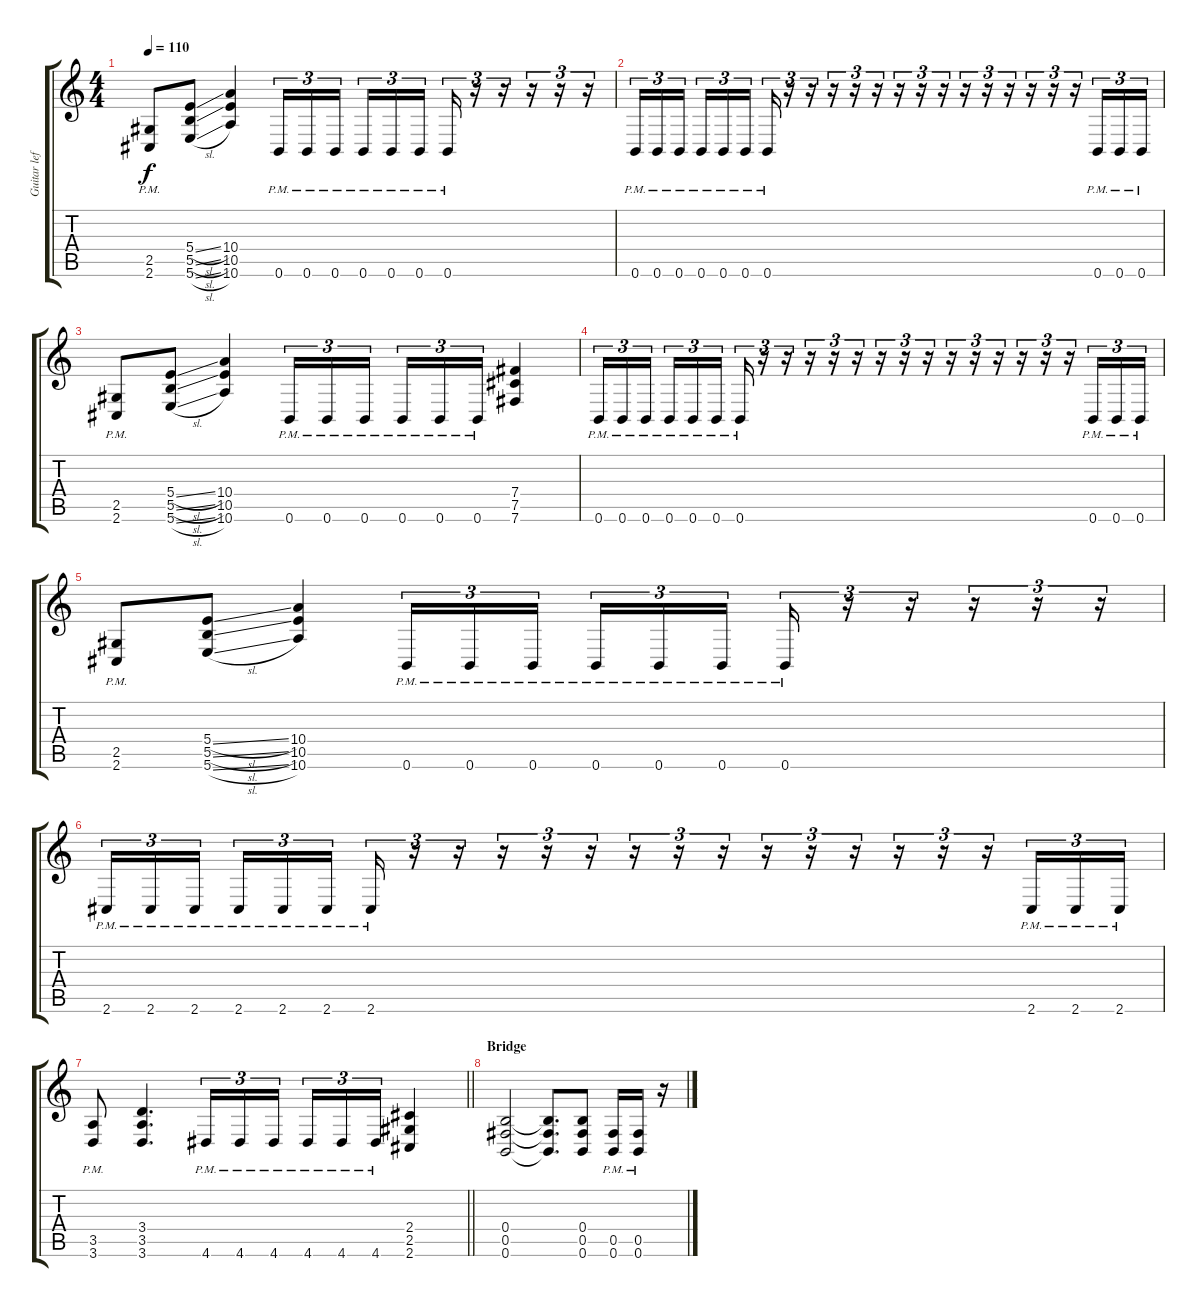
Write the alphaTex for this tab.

\track ("Guitar left" "Guitar lef") {instrument distortionguitar}
\staff {score tabs}
\tuning (Db4 Ab3 E3 B2 Gb2 B1) {hide}
\ts (4 4)
\tempo 110
\clef g2
\ks c
(2.5{pm} 2.6{pm}).8{dy f} (5.4{sl} 5.5{sl} 5.6{sl}).8 (10.4 10.5 10.6).4 0.6{pm}.16{tu (3 2)} 0.6{pm}.16{tu (3 2)} 0.6{pm}.16{tu (3 2) beam splitsecondary} 0.6{pm}.16{tu (3 2)} 0.6{pm}.16{tu (3 2)} 0.6{pm}.16{tu (3 2)} 0.6{pm}.16{tu (3 2)} r.16{tu (3 2)} r.16{tu (3 2)} r.16{tu (3 2)} r.16{tu (3 2)} r.16{tu (3 2)} |
0.6{pm}.16{tu (3 2)} 0.6{pm}.16{tu (3 2)} 0.6{pm}.16{tu (3 2) beam splitsecondary} 0.6{pm}.16{tu (3 2)} 0.6{pm}.16{tu (3 2)} 0.6{pm}.16{tu (3 2)} 0.6{pm}.16{tu (3 2)} r.16{tu (3 2)} r.16{tu (3 2)} r.16{tu (3 2)} r.16{tu (3 2)} r.16{tu (3 2)} r.16{tu (3 2)} r.16{tu (3 2)} r.16{tu (3 2)} r.16{tu (3 2)} r.16{tu (3 2)} r.16{tu (3 2)} r.16{tu (3 2)} r.16{tu (3 2)} r.16{tu (3 2)} 0.6{pm}.16{tu (3 2)} 0.6{pm}.16{tu (3 2)} 0.6{pm}.16{tu (3 2)} |
(2.5{pm} 2.6{pm}).8 (5.4{sl} 5.5{sl} 5.6{sl}).8 (10.4 10.5 10.6).4 0.6{pm}.16{tu (3 2)} 0.6{pm}.16{tu (3 2)} 0.6{pm}.16{tu (3 2) beam splitsecondary} 0.6{pm}.16{tu (3 2)} 0.6{pm}.16{tu (3 2)} 0.6{pm}.16{tu (3 2)} (7.4 7.5 7.6).4 |
0.6{pm}.16{tu (3 2)} 0.6{pm}.16{tu (3 2)} 0.6{pm}.16{tu (3 2) beam splitsecondary} 0.6{pm}.16{tu (3 2)} 0.6{pm}.16{tu (3 2)} 0.6{pm}.16{tu (3 2)} 0.6{pm}.16{tu (3 2)} r.16{tu (3 2)} r.16{tu (3 2)} r.16{tu (3 2)} r.16{tu (3 2)} r.16{tu (3 2)} r.16{tu (3 2)} r.16{tu (3 2)} r.16{tu (3 2)} r.16{tu (3 2)} r.16{tu (3 2)} r.16{tu (3 2)} r.16{tu (3 2)} r.16{tu (3 2)} r.16{tu (3 2)} 0.6{pm}.16{tu (3 2)} 0.6{pm}.16{tu (3 2)} 0.6{pm}.16{tu (3 2)} |
(2.5{pm} 2.6{pm}).8 (5.4{sl} 5.5{sl} 5.6{sl}).8 (10.4 10.5 10.6).4 0.6{pm}.16{tu (3 2)} 0.6{pm}.16{tu (3 2)} 0.6{pm}.16{tu (3 2) beam splitsecondary} 0.6{pm}.16{tu (3 2)} 0.6{pm}.16{tu (3 2)} 0.6{pm}.16{tu (3 2)} 0.6{pm}.16{tu (3 2)} r.16{tu (3 2)} r.16{tu (3 2)} r.16{tu (3 2)} r.16{tu (3 2)} r.16{tu (3 2)} |
2.6{pm}.16{tu (3 2)} 2.6{pm}.16{tu (3 2)} 2.6{pm}.16{tu (3 2) beam splitsecondary} 2.6{pm}.16{tu (3 2)} 2.6{pm}.16{tu (3 2)} 2.6{pm}.16{tu (3 2)} 2.6{pm}.16{tu (3 2)} r.16{tu (3 2)} r.16{tu (3 2)} r.16{tu (3 2)} r.16{tu (3 2)} r.16{tu (3 2)} r.16{tu (3 2)} r.16{tu (3 2)} r.16{tu (3 2)} r.16{tu (3 2)} r.16{tu (3 2)} r.16{tu (3 2)} r.16{tu (3 2)} r.16{tu (3 2)} r.16{tu (3 2)} 2.6{pm}.16{tu (3 2)} 2.6{pm}.16{tu (3 2)} 2.6{pm}.16{tu (3 2)} |
\barLineRight lightlight
(3.5{pm} 3.6{pm}).8 (3.4 3.5 3.6).4{d} 4.6{pm}.16{tu (3 2)} 4.6{pm}.16{tu (3 2)} 4.6{pm}.16{tu (3 2) beam splitsecondary} 4.6{pm}.16{tu (3 2)} 4.6{pm}.16{tu (3 2)} 4.6{pm}.16{tu (3 2)} (2.4 2.5 2.6).4 |
\section ("" "Bridge")
(0.4 0.5 0.6).2 (0.4{t} 0.5{t} 0.6{t}).8{d} (0.4 0.5 0.6).8 (0.5{pm} 0.6{pm}).16 (0.5{pm} 0.6{pm}).16 r.16
